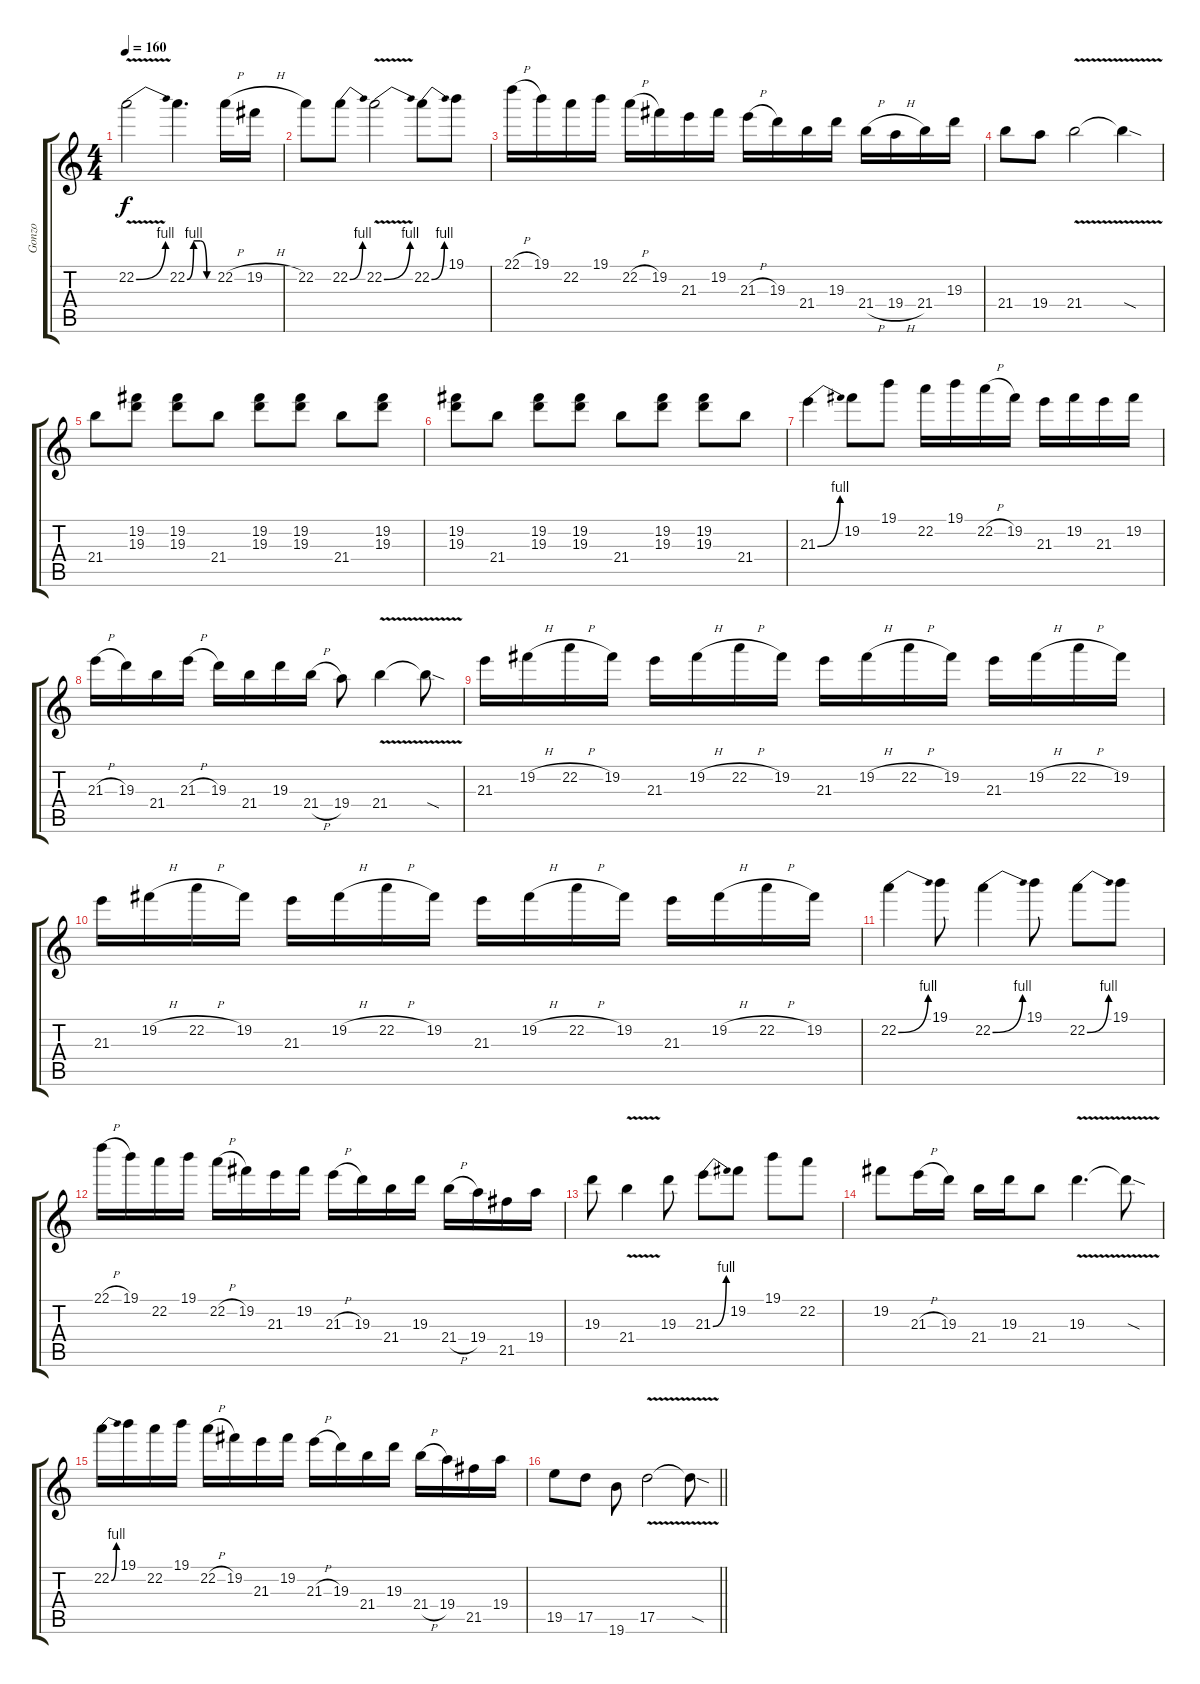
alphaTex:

\track ("Gonzo" "Gonzo") {instrument distortionguitar}
\staff {score tabs}
\tuning (E4 B3 G3 D3 A2 E2) {hide}
\ts (4 4)
\tempo 160
\clef g2
\ks c
22.2{be (bend 0 0 60 4) v}.2{dy f} 22.2{be (custom 0 0 15 4 30 4 45 0 60 0)}.4{d} 22.2{h}.16 19.2{h}.16 |
22.2.8 22.2{be (bend 0 0 60 4)}.8 22.2{be (bend 0 0 60 4) v}.2 22.2{be (bend 0 0 60 4)}.8 19.1.8 |
22.1{h}.16 19.1.16 22.2.16 19.1.16 22.2{h}.16 19.2.16 21.3.16 19.2.16 21.3{h}.16 19.3.16 21.4.16 19.3.16 21.4{h}.16 19.4{h}.16 21.4.16 19.3.16 |
21.4.8 19.4.8 21.4{v}.2 21.4{sod t}.4 |
21.4.8 (19.2 19.3).8 (19.2 19.3).8 21.4.8 (19.2 19.3).8 (19.2 19.3).8 21.4.8 (19.2 19.3).8 |
(19.2 19.3).8 21.4.8 (19.2 19.3).8 (19.2 19.3).8 21.4.8 (19.2 19.3).8 (19.2 19.3).8 21.4.8 |
21.3{be (bend 0 0 60 4)}.4 19.2.8 19.1.8 22.2.16 19.1.16 22.2{h}.16 19.2.16 21.3.16 19.2.16 21.3.16 19.2.16 |
21.3{h}.16 19.3.16 21.4.16 21.3{h}.16 19.3.16 21.4.16 19.3.16 21.4{h}.16 19.4.8 21.4{v}.4 21.4{sod t}.8 |
21.3.16 19.2{h}.16 22.2{h}.16 19.2.16 21.3.16 19.2{h}.16 22.2{h}.16 19.2.16 21.3.16 19.2{h}.16 22.2{h}.16 19.2.16 21.3.16 19.2{h}.16 22.2{h}.16 19.2.16 |
21.3.16 19.2{h}.16 22.2{h}.16 19.2.16 21.3.16 19.2{h}.16 22.2{h}.16 19.2.16 21.3.16 19.2{h}.16 22.2{h}.16 19.2.16 21.3.16 19.2{h}.16 22.2{h}.16 19.2.16 |
22.2{be (bend 0 0 60 4)}.4 19.1.8 22.2{be (bend 0 0 60 4)}.4 19.1.8 22.2{be (bend 0 0 60 4)}.8 19.1.8 |
22.1{h}.16 19.1.16 22.2.16 19.1.16 22.2{h}.16 19.2.16 21.3.16 19.2.16 21.3{h}.16 19.3.16 21.4.16 19.3.16 21.4{h}.16 19.4.16 21.5.16 19.4.16 |
19.3.8 21.4{v}.4 19.3.8 21.3{be (bend 0 0 60 4)}.8 19.2.8 19.1.8 22.2.8 |
19.2.8 21.3{h}.16 19.3.16 21.4.16 19.3.16 21.4.8 19.3{v}.4{d} 19.3{sod t}.8 |
22.2{be (bend 0 0 60 4)}.16 19.1.16 22.2.16 19.1.16 22.2{h}.16 19.2.16 21.3.16 19.2.16 21.3{h}.16 19.3.16 21.4.16 19.3.16 21.4{h}.16 19.4.16 21.5.16 19.4.16 |
\barLineRight lightlight
19.5.8 17.5.8 19.6.8 17.5{v}.2 17.5{sod t}.8
